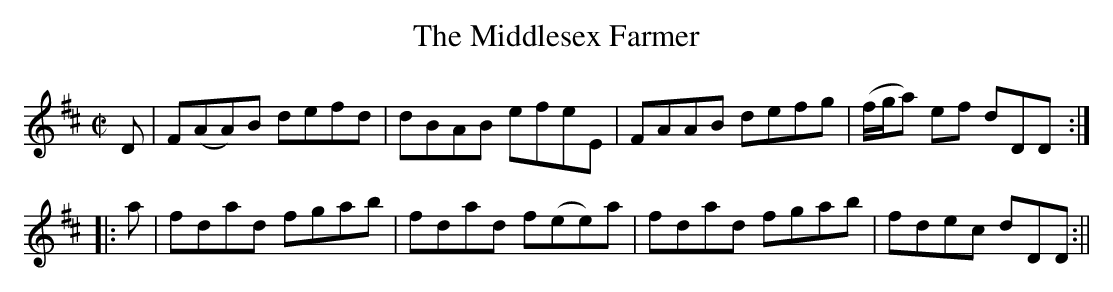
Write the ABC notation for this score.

X:1
T:Middlesex Farmer, The
M:C|
L:1/8
K:D
D|F(AA)B defd|dBAB efeE|FAAB defg|(f/g/a) ef dDD:|
|:a|fdad fgab|fdad f(ee)a|fdad fgab|fdec dDD:||
